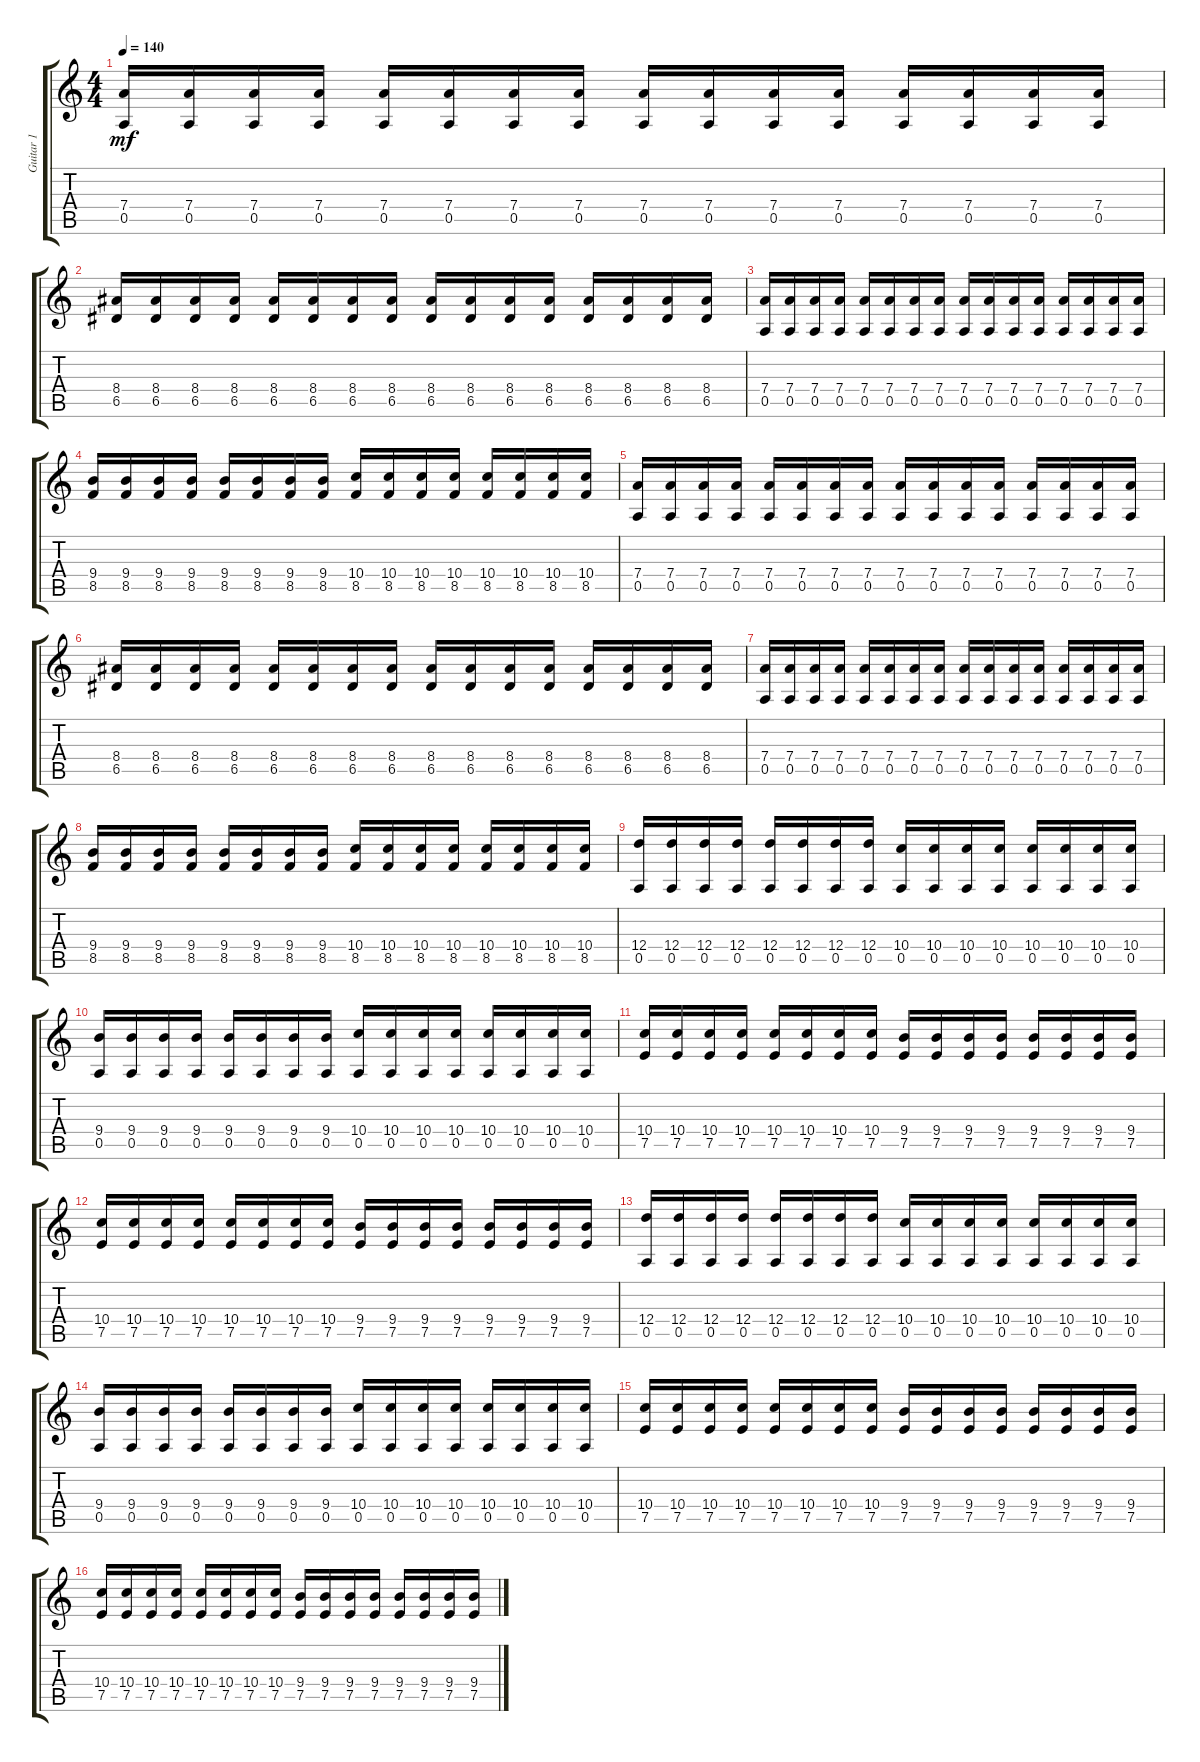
\track ("Guitar 1" "Guitar 1") {instrument distortionguitar}
\staff {score tabs}
\tuning (E4 B3 G3 D3 A2 E2) {hide}
\ts (4 4)
\tempo 140
\clef g2
\ks c
(7.4 0.5).16{dy mf} (7.4 0.5).16 (7.4 0.5).16 (7.4 0.5).16 (7.4 0.5).16 (7.4 0.5).16 (7.4 0.5).16 (7.4 0.5).16 (7.4 0.5).16 (7.4 0.5).16 (7.4 0.5).16 (7.4 0.5).16 (7.4 0.5).16 (7.4 0.5).16 (7.4 0.5).16 (7.4 0.5).16 |
(8.4 6.5).16 (8.4 6.5).16 (8.4 6.5).16 (8.4 6.5).16 (8.4 6.5).16 (8.4 6.5).16 (8.4 6.5).16 (8.4 6.5).16 (8.4 6.5).16 (8.4 6.5).16 (8.4 6.5).16 (8.4 6.5).16 (8.4 6.5).16 (8.4 6.5).16 (8.4 6.5).16 (8.4 6.5).16 |
(7.4 0.5).16 (7.4 0.5).16 (7.4 0.5).16 (7.4 0.5).16 (7.4 0.5).16 (7.4 0.5).16 (7.4 0.5).16 (7.4 0.5).16 (7.4 0.5).16 (7.4 0.5).16 (7.4 0.5).16 (7.4 0.5).16 (7.4 0.5).16 (7.4 0.5).16 (7.4 0.5).16 (7.4 0.5).16 |
(9.4 8.5).16 (9.4 8.5).16 (9.4 8.5).16 (9.4 8.5).16 (9.4 8.5).16 (9.4 8.5).16 (9.4 8.5).16 (9.4 8.5).16 (10.4 8.5).16 (10.4 8.5).16 (10.4 8.5).16 (10.4 8.5).16 (10.4 8.5).16 (10.4 8.5).16 (10.4 8.5).16 (10.4 8.5).16 |
(7.4 0.5).16 (7.4 0.5).16 (7.4 0.5).16 (7.4 0.5).16 (7.4 0.5).16 (7.4 0.5).16 (7.4 0.5).16 (7.4 0.5).16 (7.4 0.5).16 (7.4 0.5).16 (7.4 0.5).16 (7.4 0.5).16 (7.4 0.5).16 (7.4 0.5).16 (7.4 0.5).16 (7.4 0.5).16 |
(8.4 6.5).16 (8.4 6.5).16 (8.4 6.5).16 (8.4 6.5).16 (8.4 6.5).16 (8.4 6.5).16 (8.4 6.5).16 (8.4 6.5).16 (8.4 6.5).16 (8.4 6.5).16 (8.4 6.5).16 (8.4 6.5).16 (8.4 6.5).16 (8.4 6.5).16 (8.4 6.5).16 (8.4 6.5).16 |
(7.4 0.5).16 (7.4 0.5).16 (7.4 0.5).16 (7.4 0.5).16 (7.4 0.5).16 (7.4 0.5).16 (7.4 0.5).16 (7.4 0.5).16 (7.4 0.5).16 (7.4 0.5).16 (7.4 0.5).16 (7.4 0.5).16 (7.4 0.5).16 (7.4 0.5).16 (7.4 0.5).16 (7.4 0.5).16 |
(9.4 8.5).16 (9.4 8.5).16 (9.4 8.5).16 (9.4 8.5).16 (9.4 8.5).16 (9.4 8.5).16 (9.4 8.5).16 (9.4 8.5).16 (10.4 8.5).16 (10.4 8.5).16 (10.4 8.5).16 (10.4 8.5).16 (10.4 8.5).16 (10.4 8.5).16 (10.4 8.5).16 (10.4 8.5).16 |
(12.4 0.5).16 (12.4 0.5).16 (12.4 0.5).16 (12.4 0.5).16 (12.4 0.5).16 (12.4 0.5).16 (12.4 0.5).16 (12.4 0.5).16 (10.4 0.5).16 (10.4 0.5).16 (10.4 0.5).16 (10.4 0.5).16 (10.4 0.5).16 (10.4 0.5).16 (10.4 0.5).16 (10.4 0.5).16 |
(9.4 0.5).16 (9.4 0.5).16 (9.4 0.5).16 (9.4 0.5).16 (9.4 0.5).16 (9.4 0.5).16 (9.4 0.5).16 (9.4 0.5).16 (10.4 0.5).16 (10.4 0.5).16 (10.4 0.5).16 (10.4 0.5).16 (10.4 0.5).16 (10.4 0.5).16 (10.4 0.5).16 (10.4 0.5).16 |
(10.4 7.5).16 (10.4 7.5).16 (10.4 7.5).16 (10.4 7.5).16 (10.4 7.5).16 (10.4 7.5).16 (10.4 7.5).16 (10.4 7.5).16 (9.4 7.5).16 (9.4 7.5).16 (9.4 7.5).16 (9.4 7.5).16 (9.4 7.5).16 (9.4 7.5).16 (9.4 7.5).16 (9.4 7.5).16 |
(10.4 7.5).16 (10.4 7.5).16 (10.4 7.5).16 (10.4 7.5).16 (10.4 7.5).16 (10.4 7.5).16 (10.4 7.5).16 (10.4 7.5).16 (9.4 7.5).16 (9.4 7.5).16 (9.4 7.5).16 (9.4 7.5).16 (9.4 7.5).16 (9.4 7.5).16 (9.4 7.5).16 (9.4 7.5).16 |
(12.4 0.5).16 (12.4 0.5).16 (12.4 0.5).16 (12.4 0.5).16 (12.4 0.5).16 (12.4 0.5).16 (12.4 0.5).16 (12.4 0.5).16 (10.4 0.5).16 (10.4 0.5).16 (10.4 0.5).16 (10.4 0.5).16 (10.4 0.5).16 (10.4 0.5).16 (10.4 0.5).16 (10.4 0.5).16 |
(9.4 0.5).16 (9.4 0.5).16 (9.4 0.5).16 (9.4 0.5).16 (9.4 0.5).16 (9.4 0.5).16 (9.4 0.5).16 (9.4 0.5).16 (10.4 0.5).16 (10.4 0.5).16 (10.4 0.5).16 (10.4 0.5).16 (10.4 0.5).16 (10.4 0.5).16 (10.4 0.5).16 (10.4 0.5).16 |
(10.4 7.5).16 (10.4 7.5).16 (10.4 7.5).16 (10.4 7.5).16 (10.4 7.5).16 (10.4 7.5).16 (10.4 7.5).16 (10.4 7.5).16 (9.4 7.5).16 (9.4 7.5).16 (9.4 7.5).16 (9.4 7.5).16 (9.4 7.5).16 (9.4 7.5).16 (9.4 7.5).16 (9.4 7.5).16 |
(10.4 7.5).16 (10.4 7.5).16 (10.4 7.5).16 (10.4 7.5).16 (10.4 7.5).16 (10.4 7.5).16 (10.4 7.5).16 (10.4 7.5).16 (9.4 7.5).16 (9.4 7.5).16 (9.4 7.5).16 (9.4 7.5).16 (9.4 7.5).16 (9.4 7.5).16 (9.4 7.5).16 (9.4 7.5).16
